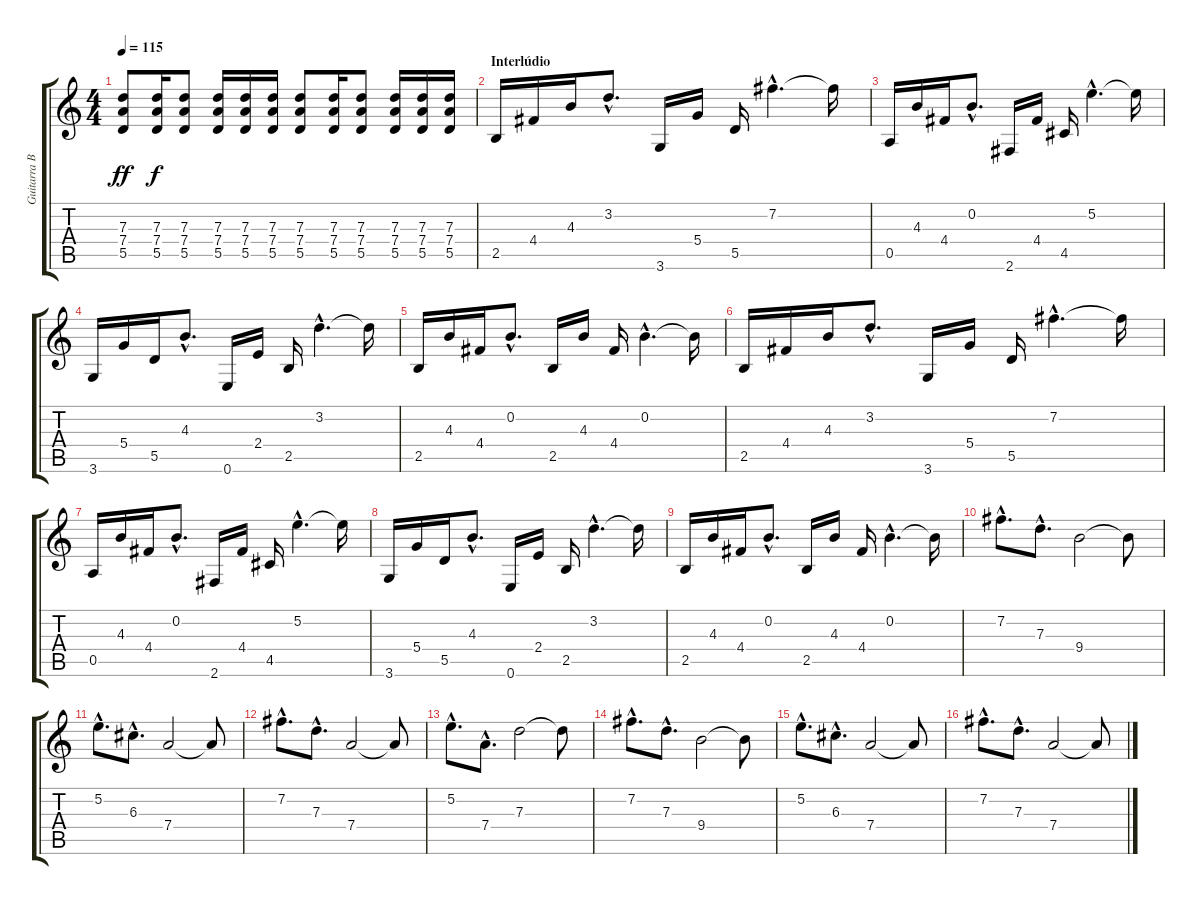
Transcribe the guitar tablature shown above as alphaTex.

\track ("Guitarra Base" "Guitarra B") {instrument distortionguitar}
\staff {score tabs}
\tuning (E4 B3 G3 D3 A2 E2) {hide}
\ts (4 4)
\tempo 115
\clef g2
\ks c
(7.3 7.4 5.5).8{dy ff} (7.3 7.4 5.5).16{dy f} (7.3 7.4 5.5).8 (7.3 7.4 5.5).16 (7.3 7.4 5.5).16 (7.3 7.4 5.5).16 (7.3 7.4 5.5).8 (7.3 7.4 5.5).16 (7.3 7.4 5.5).8 (7.3 7.4 5.5).16 (7.3 7.4 5.5).16 (7.3 7.4 5.5).16 |
\section ("" "Interlúdio")
2.5.16{volume 10 instrument electricguitarclean} 4.4.16 4.3.16 3.2{hac}.8{d} 3.6.16 5.4.16 5.5.16 7.2{hac}.4{d} 7.2{t}.16 |
0.5.16{instrument electricguitarclean} 4.3.16 4.4.16 0.2{hac}.8{d} 2.6.16 4.4.16 4.5.16 5.2{hac}.4{d} 5.2{t}.16 |
3.6.16{instrument electricguitarclean} 5.4.16 5.5.16 4.3{hac}.8{d} 0.6.16 2.4.16 2.5.16 3.2{hac}.4{d} 3.2{t}.16 |
2.5.16{instrument electricguitarclean} 4.3.16 4.4.16 0.2{hac}.8{d} 2.5.16 4.3.16 4.4.16 0.2{hac}.4{d} 0.2{t}.16 |
2.5.16{instrument electricguitarclean} 4.4.16 4.3.16 3.2{hac}.8{d} 3.6.16 5.4.16 5.5.16 7.2{hac}.4{d} 7.2{t}.16 |
0.5.16{instrument electricguitarclean} 4.3.16 4.4.16 0.2{hac}.8{d} 2.6.16 4.4.16 4.5.16 5.2{hac}.4{d} 5.2{t}.16 |
3.6.16{instrument electricguitarclean} 5.4.16 5.5.16 4.3{hac}.8{d} 0.6.16 2.4.16 2.5.16 3.2{hac}.4{d} 3.2{t}.16 |
2.5.16{instrument electricguitarclean} 4.3.16 4.4.16 0.2{hac}.8{d} 2.5.16 4.3.16 4.4.16 0.2{hac}.4{d} 0.2{t}.16 |
7.2{hac}.8{d instrument electricguitarclean} 7.3{hac}.8{d} 9.4.2 9.4{t}.8 |
5.2{hac}.8{d instrument electricguitarclean} 6.3{hac}.8{d} 7.4.2 7.4{t}.8 |
7.2{hac}.8{d instrument electricguitarclean} 7.3{hac}.8{d} 7.4.2 7.4{t}.8 |
5.2{hac}.8{d instrument electricguitarclean} 7.4{hac}.8{d} 7.3.2 7.3{t}.8 |
7.2{hac}.8{d instrument electricguitarclean} 7.3{hac}.8{d} 9.4.2 9.4{t}.8 |
5.2{hac}.8{d instrument electricguitarclean} 6.3{hac}.8{d} 7.4.2 7.4{t}.8 |
7.2{hac}.8{d instrument electricguitarclean} 7.3{hac}.8{d} 7.4.2 7.4{t}.8
